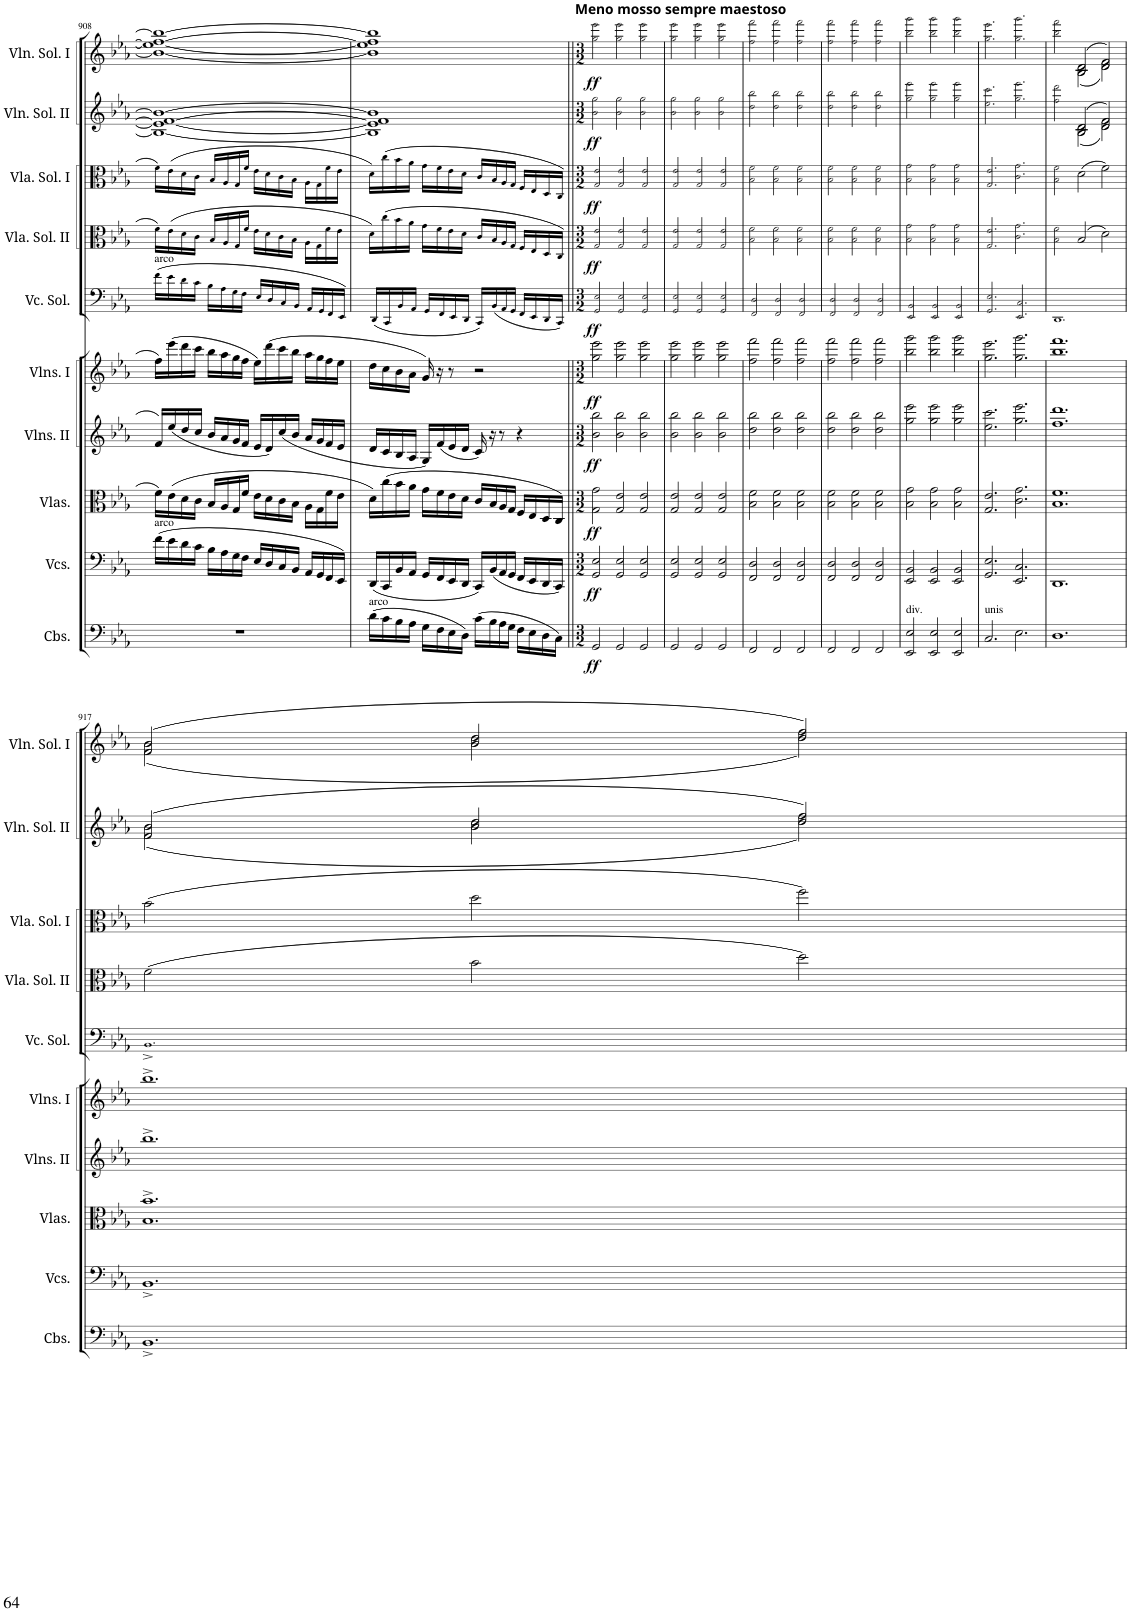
**kern	**dynam	**kern	**dynam	**kern	**dynam	**kern	**dynam	**kern	**dynam	**kern	**dynam	**kern	**dynam	**kern	**dynam	**kern	**dynam	**kern	**dynam
*part10	*part10	*part9	*part9	*part8	*part8	*part7	*part7	*part6	*part6	*part5	*part5	*part4	*part4	*part3	*part3	*part2	*part2	*part1	*part1
*staff10	*staff10	*staff9	*staff9	*staff8	*staff8	*staff7	*staff7	*staff6	*staff6	*staff5	*staff5	*staff4	*staff4	*staff3	*staff3	*staff2	*staff2	*staff1	*staff1
*I"Contrabasses	*	*I"Violoncellos	*	*I"Violas	*	*I"Violins II	*	*I"Violins I	*	*I"Violoncello Solo	*	*I"Viola Solo II	*	*I"Viola Solo I	*	*I"Violin Solo II	*	*I"Violin Solo I	*
*I'Cbs.	*	*I'Vcs.	*	*I'Vlas.	*	*I'Vlns. II	*	*I'Vlns. I	*	*I'Vc. Sol.	*	*I'Vla. Sol. II	*	*I'Vla. Sol. I	*	*I'Vln. Sol. II	*	*I'Vln. Sol. I	*
!!LO:PB:g=z
*clefF4	*	*clefF4	*	*clefC3	*	*clefG2	*	*clefG2	*	*clefF4	*	*clefC3	*	*clefC3	*	*clefG2	*	*clefG2	*
*Trd7c12	*	*	*	*	*	*	*	*	*	*	*	*	*	*	*	*	*	*	*
*k[b-e-a-]	*	*k[b-e-a-]	*	*k[b-e-a-]	*	*k[b-e-a-]	*	*k[b-e-a-]	*	*k[b-e-a-]	*	*k[b-e-a-]	*	*k[b-e-a-]	*	*k[b-e-a-]	*	*k[b-e-a-]	*
*M6/4	*	*M6/4	*	*M6/4	*	*M6/4	*	*M6/4	*	*M6/4	*	*M6/4	*	*M6/4	*	*M6/4	*	*M6/4	*
=908	=908	=908	=908	=908	=908	=908	=908	=908	=908	=908	=908	=908	=908	=908	=908	=908	=908	=908	=908
!	!	!	!	!	!	!	!	!	!	!LO:TX:a:t=arco	!	!	!	!	!	!	!	!	!
!	!	!LO:TX:a:t=arco	!	!	!	!	!	!	!	!	!	!	!	!	!	!	!	!	!
1.r	.	(16f\LL	.	16f\LL	.	16f/LL	.	16ff\LL	.	(16f\LL	.	16f\LL	.	16f\LL	.	1B-_ 1e-_ 1f_ 1b-_	.	1b-_ 1ee-_ 1ff_ 1bb-_	.
.	.	16e-\	.	(16e-\	.	(16ee-/	.	(16eee-\	.	16e-\	.	(16e-\	.	(16e-\	.	.	.	.	.
.	.	16d\	.	16d\	.	16dd/	.	16ddd\	.	16d\	.	16d\	.	16d\	.	.	.	.	.
.	.	16c\JJ	.	16c\JJ	.	16cc/JJ	.	16ccc\JJ	.	16c\JJ	.	16c\JJ	.	16c\JJ	.	.	.	.	.
.	.	16B-\LL	.	16B-/LL	.	16b-/LL	.	16bb-\LL	.	16B-\LL	.	16B-/LL	.	16B-/LL	.	.	.	.	.
.	.	16A-\	.	16A-/	.	16a-/	.	16aa-\	.	16A-\	.	16A-/	.	16A-/	.	.	.	.	.
.	.	16G\	.	16G/	.	16g/	.	16gg\	.	16G\	.	16G/	.	16G/	.	.	.	.	.
.	.	16F\JJ	.	16f/JJ	.	16f/JJ	.	16ff\JJ	.	16F\JJ	.	16f/JJ	.	16f/JJ	.	.	.	.	.
.	.	16E-/LL	.	16e-\LL	.	16e-/LL	.	16ee-\LL)	.	16E-/LL	.	16e-\LL	.	16e-\LL	.	.	.	.	.
.	.	16D/	.	16d\	.	16d/)	.	(16ddd\	.	16D/	.	16d\	.	16d\	.	.	.	.	.
.	.	16C/	.	16c\	.	(16cc/	.	16ccc\	.	16C/	.	16c\	.	16c\	.	.	.	.	.
.	.	16BB-/JJ	.	16B-\JJ	.	16b-/JJ	.	16bb-\JJ	.	16BB-/JJ	.	16B-\JJ	.	16B-\JJ	.	.	.	.	.
.	.	16AA-/LL	.	16A-\LL	.	16a-/LL	.	16aa-\LL	.	16AA-/LL	.	16A-\LL	.	16A-\LL	.	.	.	.	.
.	.	16GG/	.	16G\	.	16g/	.	16gg\	.	16GG/	.	16G\	.	16G\	.	.	.	.	.
.	.	16FF/	.	16f\	.	16f/	.	16ff\	.	16FF/	.	16f\	.	16f\	.	.	.	.	.
.	.	16EE-/JJ)	.	16e-\JJ	.	16e-/JJ	.	16ee-\JJ	.	16EE-/JJ)	.	16e-\JJ	.	16e-\JJ	.	.	.	.	.
.	.	2ryy	.	2ryy	.	2ryy	.	2ryy	.	2ryy	.	2ryy	.	2ryy	.	2ryy	.	2ryy	.
=909	=909	=909	=909	=909	=909	=909	=909	=909	=909	=909	=909	=909	=909	=909	=909	=909	=909	=909	=909
!LO:TX:a:t=arco	!	!	!	!	!	!	!	!	!	!	!	!	!	!	!	!	!	!	!
(16d\LL	.	(16DD/LL	.	16d\LL)	.	16d/LL	.	16dd\LL	.	(16DD/LL	.	16d\LL)	.	16d\LL)	.	1B-] 1e-] 1f] 1b-]	.	1b-] 1ee-] 1ff] 1bb-]	.
16c\	.	16CC/	.	(16cc\	.	16c/	.	16cc\	.	16CC/	.	(16cc\	.	(16cc\	.	.	.	.	.
16B-\	.	16BB-/	.	16b-\	.	16B-/	.	16b-\	.	16BB-/	.	16b-\	.	16b-\	.	.	.	.	.
16A-\JJ	.	16AA-/JJ	.	16a-\JJ	.	16A-/JJ	.	16a-\JJ	.	16AA-/JJ	.	16a-\JJ	.	16a-\JJ	.	.	.	.	.
16G\LL	.	16GG/LL	.	16g\LL	.	16G/LL)	.	16g/)	.	16GG/LL	.	16g\LL	.	16g\LL	.	.	.	.	.
16F\	.	16FF/	.	16f\	.	(16f/	.	16r	.	16FF/	.	16f\	.	16f\	.	.	.	.	.
16E-\	.	16EE-/	.	16e-\	.	16e-/	.	8r	.	16EE-/	.	16e-\	.	16e-\	.	.	.	.	.
16D\JJ)	.	16DD/JJ	.	16d\JJ	.	16d/JJ	.	.	.	16DD/JJ	.	16d\JJ	.	16d\JJ	.	.	.	.	.
(16c\LL	.	16CC/LL)	.	16c/LL	.	16c/)	.	2r	.	16CC/LL)	.	16c/LL	.	16c/LL	.	.	.	.	.
16B-\	.	(16BB-/	.	16B-/	.	16r	.	.	.	(16BB-/	.	16B-/	.	16B-/	.	.	.	.	.
16A-\	.	16AA-/	.	16A-/	.	8r	.	.	.	16AA-/	.	16A-/	.	16A-/	.	.	.	.	.
16G\JJ	.	16GG/JJ	.	16G/JJ	.	.	.	.	.	16GG/JJ	.	16G/JJ	.	16G/JJ	.	.	.	.	.
16F\LL	.	16FF/LL	.	16F/LL	.	4r	.	.	.	16FF/LL	.	16F/LL	.	16F/LL	.	.	.	.	.
16E-\	.	16EE-/	.	16E-/	.	.	.	.	.	16EE-/	.	16E-/	.	16E-/	.	.	.	.	.
16D\	.	16DD/	.	16D/	.	.	.	.	.	16DD/	.	16D/	.	16D/	.	.	.	.	.
16C\JJ)	.	16CC/JJ)	.	16C/JJ)	.	.	.	.	.	16CC/JJ)	.	16C/JJ)	.	16C/JJ)	.	.	.	.	.
=910||	=910||	=910||	=910||	=910||	=910||	=910||	=910||	=910||	=910||	=910||	=910||	=910||	=910||	=910||	=910||	=910||	=910||	=910||	=910||
*M3/2	*	*M3/2	*	*M3/2	*	*M3/2	*	*M3/2	*	*M3/2	*	*M3/2	*	*M3/2	*	*M3/2	*	*M3/2	*
!	!	!	!	!	!	!	!	!	!	!	!	!	!	!	!	!	!	!LO:TX:a:B:t=Meno mosso sempre maestoso	!
!	!LO:DY:b	!	!LO:DY:b	!	!LO:DY:b	!	!LO:DY:b	!	!LO:DY:b	!	!LO:DY:b	!	!LO:DY:b	!	!LO:DY:b	!	!LO:DY:b	!	!LO:DY:b
3GG/	ff	3GG/ 3E-/	ff	3G\ 3g\	ff	3b-\ 3bb-\	ff	3gg\ 3eee-\	ff	3GG/ 3E-/	ff	3G/ 3e-/	ff	3G/ 3e-/	ff	3b-\ 3gg\	ff	3gg\ 3eee-\	ff
3GG/	.	3GG/ 3E-/	.	3G/ 3e-/	.	3b-\ 3bb-\	.	3gg\ 3eee-\	.	3GG/ 3E-/	.	3G/ 3e-/	.	3G/ 3e-/	.	3b-\ 3gg\	.	3gg\ 3eee-\	.
3GG/	.	3GG/ 3E-/	.	3G/ 3e-/	.	3b-\ 3bb-\	.	3gg\ 3eee-\	.	3GG/ 3E-/	.	3G/ 3e-/	.	3G/ 3e-/	.	3b-\ 3gg\	.	3gg\ 3eee-\	.
=911	=911	=911	=911	=911	=911	=911	=911	=911	=911	=911	=911	=911	=911	=911	=911	=911	=911	=911	=911
3GG/	.	3GG/ 3E-/	.	3G/ 3e-/	.	3b-\ 3bb-\	.	3gg\ 3eee-\	.	3GG/ 3E-/	.	3G/ 3e-/	.	3G/ 3e-/	.	3b-\ 3gg\	.	3gg\ 3eee-\	.
3GG/	.	3GG/ 3E-/	.	3G/ 3e-/	.	3b-\ 3bb-\	.	3gg\ 3eee-\	.	3GG/ 3E-/	.	3G/ 3e-/	.	3G/ 3e-/	.	3b-\ 3gg\	.	3gg\ 3eee-\	.
3GG/	.	3GG/ 3E-/	.	3G/ 3e-/	.	3b-\ 3bb-\	.	3gg\ 3eee-\	.	3GG/ 3E-/	.	3G/ 3e-/	.	3G/ 3e-/	.	3b-\ 3gg\	.	3gg\ 3eee-\	.
=912	=912	=912	=912	=912	=912	=912	=912	=912	=912	=912	=912	=912	=912	=912	=912	=912	=912	=912	=912
3FF/	.	3FF/ 3D/	.	3B-\ 3f\	.	3dd\ 3bb-\	.	3ff\ 3fff\	.	3FF/ 3D/	.	3B-\ 3f\	.	3B-\ 3f\	.	3dd\ 3bb-\	.	3ff\ 3fff\	.
3FF/	.	3FF/ 3D/	.	3B-\ 3f\	.	3dd\ 3bb-\	.	3ff\ 3fff\	.	3FF/ 3D/	.	3B-\ 3f\	.	3B-\ 3f\	.	3dd\ 3bb-\	.	3ff\ 3fff\	.
3FF/	.	3FF/ 3D/	.	3B-\ 3f\	.	3dd\ 3bb-\	.	3ff\ 3fff\	.	3FF/ 3D/	.	3B-\ 3f\	.	3B-\ 3f\	.	3dd\ 3bb-\	.	3ff\ 3fff\	.
=913	=913	=913	=913	=913	=913	=913	=913	=913	=913	=913	=913	=913	=913	=913	=913	=913	=913	=913	=913
3FF/	.	3FF/ 3D/	.	3B-\ 3f\	.	3dd\ 3bb-\	.	3ff\ 3fff\	.	3FF/ 3D/	.	3B-\ 3f\	.	3B-\ 3f\	.	3dd\ 3bb-\	.	3ff\ 3fff\	.
3FF/	.	3FF/ 3D/	.	3B-\ 3f\	.	3dd\ 3bb-\	.	3ff\ 3fff\	.	3FF/ 3D/	.	3B-\ 3f\	.	3B-\ 3f\	.	3dd\ 3bb-\	.	3ff\ 3fff\	.
3FF/	.	3FF/ 3D/	.	3B-\ 3f\	.	3dd\ 3bb-\	.	3ff\ 3fff\	.	3FF/ 3D/	.	3B-\ 3f\	.	3B-\ 3f\	.	3dd\ 3bb-\	.	3ff\ 3fff\	.
=914	=914	=914	=914	=914	=914	=914	=914	=914	=914	=914	=914	=914	=914	=914	=914	=914	=914	=914	=914
!LO:TX:a:t=div.	!	!	!	!	!	!	!	!	!	!	!	!	!	!	!	!	!	!	!
3EE-/ 3E-/	.	3EE-/ 3BB-/	.	3B-\ 3g\	.	3gg\ 3eee-\	.	3bb-\ 3ggg\	.	3EE-/ 3BB-/	.	3B-\ 3g\	.	3B-\ 3g\	.	3gg\ 3eee-\	.	3bb-\ 3ggg\	.
3EE-/ 3E-/	.	3EE-/ 3BB-/	.	3B-\ 3g\	.	3gg\ 3eee-\	.	3bb-\ 3ggg\	.	3EE-/ 3BB-/	.	3B-\ 3g\	.	3B-\ 3g\	.	3gg\ 3eee-\	.	3bb-\ 3ggg\	.
3EE-/ 3E-/	.	3EE-/ 3BB-/	.	3B-\ 3g\	.	3gg\ 3eee-\	.	3bb-\ 3ggg\	.	3EE-/ 3BB-/	.	3B-\ 3g\	.	3B-\ 3g\	.	3gg\ 3eee-\	.	3bb-\ 3ggg\	.
=915	=915	=915	=915	=915	=915	=915	=915	=915	=915	=915	=915	=915	=915	=915	=915	=915	=915	=915	=915
!LO:TX:a:t=unis	!	!	!	!	!	!	!	!	!	!	!	!	!	!	!	!	!	!	!
3.C/	.	3.GG/ 3.E-/	.	3.G/ 3.e-/	.	3.ee-\ 3.ccc\	.	3.gg\ 3.eee-\	.	3.GG/ 3.E-/	.	3.G/ 3.e-/	.	3.G/ 3.e-/	.	3.ee-\ 3.ccc\	.	3.gg\ 3.eee-\	.
3.E-\	.	3.EE-/ 3.C/	.	3.c\ 3.g\	.	3.gg\ 3.eee-\	.	3.gg\ 3.ggg\	.	3.EE-/ 3.C/	.	3.c\ 3.g\	.	3.c\ 3.g\	.	3.gg\ 3.eee-\	.	3.gg\ 3.ggg\	.
=916	=916	=916	=916	=916	=916	=916	=916	=916	=916	=916	=916	=916	=916	=916	=916	=916	=916	=916	=916
*	*	*	*	*	*	*	*	*	*	*	*	*	*	*	*	*^	*	*^	*
3%2.D	.	3%2.DD	.	3%2.B- 3%2.f	.	3%2.ff 3%2.ddd	.	3%2.bb- 3%2.fff	.	3%2.DD	.	3B-\ 3f\	.	3B-\ 3f\	.	3ff\ 3ddd\	3ryy	.	3bb-\ 3fff\	3ryy	.
.	.	.	.	.	.	.	.	.	.	.	.	(3B-/	.	(3d\	.	(3B-/ 3d/	(3B-\ 3d\	.	(3B-/ 3d/	(3B-\ 3d\	.
.	.	.	.	.	.	.	.	.	.	.	.	3d\)	.	3f\)	.	3d/ 3f/)	3d\ 3f\)	.	3d/ 3f/)	3d\ 3f\)	.
!!LO:LB:g=z	!!
=917	=917	=917	=917	=917	=917	=917	=917	=917	=917	=917	=917	=917	=917	=917	=917	=917	=917	=917	=917	=917	=917
3%2.BB-^	.	3%2.BB-^	.	3%2.B-^ 3%2.b-^	.	3%2.bb-^	.	3%2.bb-^	.	3%2.BB-^	.	(3f\	.	(3b-\	.	(3f/ 3b-/	(3f\ 3b-\	.	(3f/ 3b-/	(3f\ 3b-\	.
.	.	.	.	.	.	.	.	.	.	.	.	3b-\	.	3dd\	.	3b-/ 3dd/	3b-\ 3dd\	.	3b-/ 3dd/	3b-\ 3dd\	.
.	.	.	.	.	.	.	.	.	.	.	.	3dd\)	.	3ff\)	.	3dd/ 3ff/)	3dd\ 3ff\)	.	3dd/ 3ff/)	3dd\ 3ff\)	.
*	*	*	*	*	*	*	*	*	*	*	*	*	*	*	*	*v	*v	*	*	*	*
*	*	*	*	*	*	*	*	*	*	*	*	*	*	*	*	*	*	*v	*v	*
=	=	=	=	=	=	=	=	=	=	=	=	=	=	=	=	=	=	=	=
*-	*-	*-	*-	*-	*-	*-	*-	*-	*-	*-	*-	*-	*-	*-	*-	*-	*-	*-	*-
